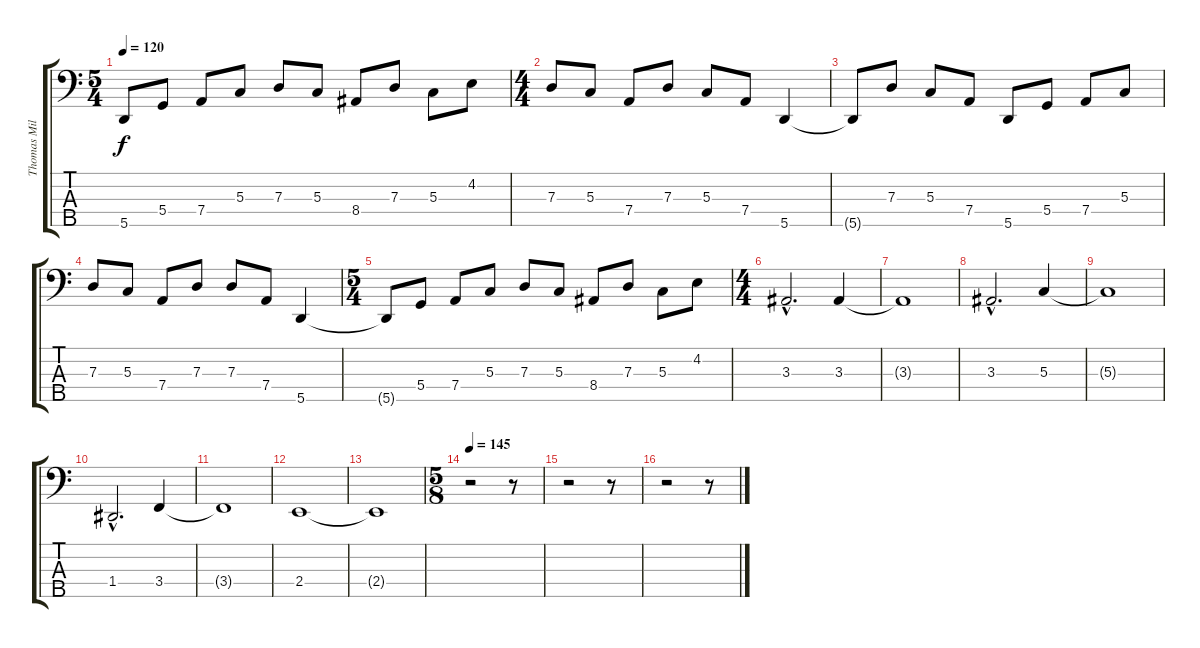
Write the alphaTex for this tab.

\track ("Thomas Miller" "Thomas Mil") {instrument electricbassfinger}
\staff {score tabs}
\tuning (F2 C2 G1 D1 A0) {hide}
\ts (5 4)
\tempo 120
\clef f4
\ks c
5.5{t}.8{dy f} 5.4.8 7.4.8 5.3.8 7.3.8 5.3.8 8.4.8 7.3.8 5.3.8 4.2.8 |
\ts (4 4)
7.3.8 5.3.8 7.4.8 7.3.8 5.3.8 7.4.8 5.5.4 |
5.5{t}.8 7.3.8 5.3.8 7.4.8 5.5.8 5.4.8 7.4.8 5.3.8 |
7.3.8 5.3.8 7.4.8 7.3.8 7.3.8 7.4.8 5.5.4 |
\ts (5 4)
5.5{t}.8 5.4.8 7.4.8 5.3.8 7.3.8 5.3.8 8.4.8 7.3.8 5.3.8 4.2.8 |
\ts (4 4)
3.3{hac}.2{d volume 16 balance 8} 3.3.4 |
3.3{t}.1 |
3.3{hac}.2{d} 5.3.4 |
5.3{t}.1 |
1.4{hac}.2{d} 3.4.4 |
3.4{t}.1 |
2.4.1 |
2.4{t}.1 |
\ts (5 8)
\tempo 145
r.2 r.8 |
r.2 r.8 |
r.2 r.8
